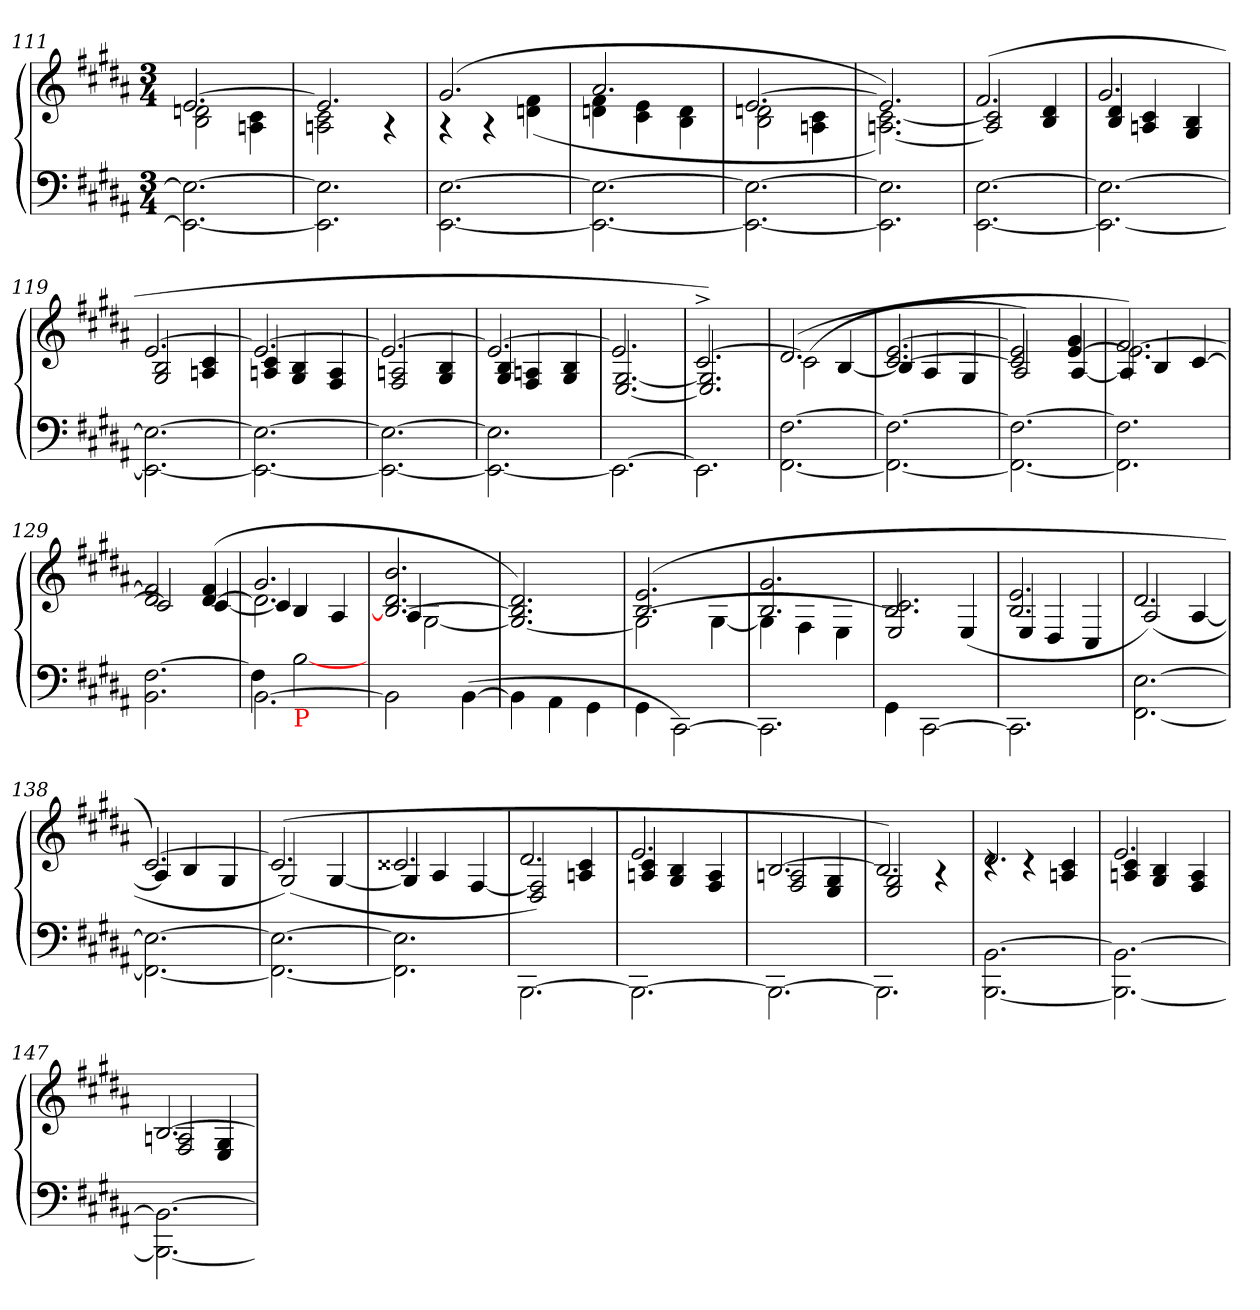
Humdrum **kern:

**kern	**kern
*part1	*part1
*staff2	*staff1
*clefF4	*clefG2
*k[f#c#g#d#a#]	*k[f#c#g#d#a#]
*M3/4	*M3/4
=111	=111
*	*^
2.E_\ 2.EE_\	[2.e	2dn 2B
.	.	4c# 4An
=112	=112	=112
2.E]\ 2.EE]\	2.e]	2c# 2An
.	.	4rA
=113	=113	=113
[2.E\ [2.EE\	(2.g#	4rA
.	.	4rA
.	.	(4f# 4dn
=114	=114	=114
2.E_\ 2.EE_\	2.a#	4f# 4dn
.	.	4e 4c#
.	.	4d 4B
=115	=115	=115
2.E_\ 2.EE_\	[2.e	2dn 2B
.	.	4c# 4An
=116	=116	=116
2.E]\ 2.EE]\	2.e])	[2.c# [2.An)
=117	=117	=117
[2.E\ [2.EE\	(>2.f#	2c#]/ 2An]/
.	.	4d#/ 4B/
=118	=118	=118
2.E_\ 2.EE_\	2.g#	4d#/ 4B/
.	.	4c#/ 4An/
.	.	4B/ 4G#/
=119	=119	=119
2.E_\ 2.EE_\	[2.e	2B/ 2G#/
.	.	4c#/ 4An/
=120	=120	=120
2.E_\ 2.EE_\	2.e_	4c#/ 4An/
.	.	4B/ 4G#/
.	.	4A/ 4F#/
=121	=121	=121
2.E_\ 2.EE_\	2.e_	2An/ 2F#/
.	.	4B/ 4G#/
=122	=122	=122
2.E]\ 2.EE_\	2.e_	4B/ 4G#/
.	.	4An/ 4F#/
.	.	4B/ 4G#/
=123	=123	=123
2.EE\_	2.e]	[2.G#/ [2.E/
=124	=124	=124
2.EE\]	[2.c#^)	2.G#]/ 2.E]/
=125	=125	=125
[2.F#\ [2.FF#\	(2.d#	(<2c#]
.	.	[4B/
=126	=126	=126
2.F#_\ 2.FF#_\	[2.e [2.c#	4B/]
.	.	4A#/
.	.	4G#/
=127	=127	=127
2.F#_\ 2.FF#_\	2e] 2c#]	2A#/)
.	4g# [4e	[4A#/
=128	=128	=128
*	*	*^
2.F#]\ 2.FF#]\	[2.f#)	2.e]	4A#/]
.	.	.	4B/
.	.	.	[4c#/
*	*	*v	*v
=129	=129	=129
[2.F# 2.BB	2f#] 2d#	2c#/]
.	(>4f# [4d#	[4c#/
=130	=130	=130
*^	*	*^
[2.BB\	4F#]	2.g#	2.d#]	4c#/]
!	!LO:TX:b:color=red:t=P	!	!	!
.	[2B	.	.	4B/
.	.	.	.	4A#/
*v	*v	*	*	*
*	*	*v	*v
=131	=131	=131
2BB\]	2.b/ 2.d#/ 2.B_/	4A#/
.	.	[2G#\
([4BB\	.	.
*	*v	*v
=132	=132
4BB\]	2.d#/ 2.B]/ 2.G#_/)
4AA#\	.
4GG#\	.
=133	=133
*	*^
4GG#\	(>2.e/ 2.B/	(>2G#\]
[2CC#\)	.	.
.	.	[4G#\
=134	=134	=134
2.CC#\]	2.g#/ 2.B/	4G#\]
.	.	4F#\
.	.	4E\
=135	=135	=135
4GG#\	2.c# 2.B	2E/)
[2CC#\	.	.
.	.	(>4E/
=136	=136	=136
2.CC#\]	2.e 2.B	4E/
.	.	4D#/
.	.	4C#/
=137	=137	=137
[2.E\ [2.FF#\	2.d#	(>2A#/)
.	.	[4A#/
=138	=138	=138
2.E_\ 2.FF#_\	[2.c#)	4A#/]
.	.	4B/
.	.	4G#/
=139	=139	=139
2.E_\ 2.FF#_\	(>2.c#]	(>2G#/)
.	.	[4G#/
=140	=140	=140
2.E]\ 2.FF#]\	2.c##X	4G#/]
.	.	4A#/
.	.	[4F#/
=141	=141	=141
[2.BBB\	2.d#	2F#]/ 2D#/)
.	.	4c#/ 4An/
=142	=142	=142
2.BBB\_	2.e	4c#/ 4An/
.	.	4B/ 4G#/
.	.	4A/ 4F#/
=143	=143	=143
2.BBB\_	[2.B	2An/ 2F#/
.	.	4G#/ 4E/
=144	=144	=144
2.BBB\]	2.B])	2G#/ 2E/
.	.	4rA
=145	=145	=145
[2.BB\ [2.BBB\	2.d#	4rc
.	.	4rc
.	.	4c#/ 4An/
=146	=146	=146
2.BB_\ 2.BBB_\	2.e	4c#/ 4An/
.	.	4B/ 4G#/
.	.	4A/ 4F#/
=147	=147	=147
2.BB_\ 2.BBB_\	[2.B	2An/ 2F#/
.	.	4G#/ 4E/
*	*v	*v
=	=
*-	*-
